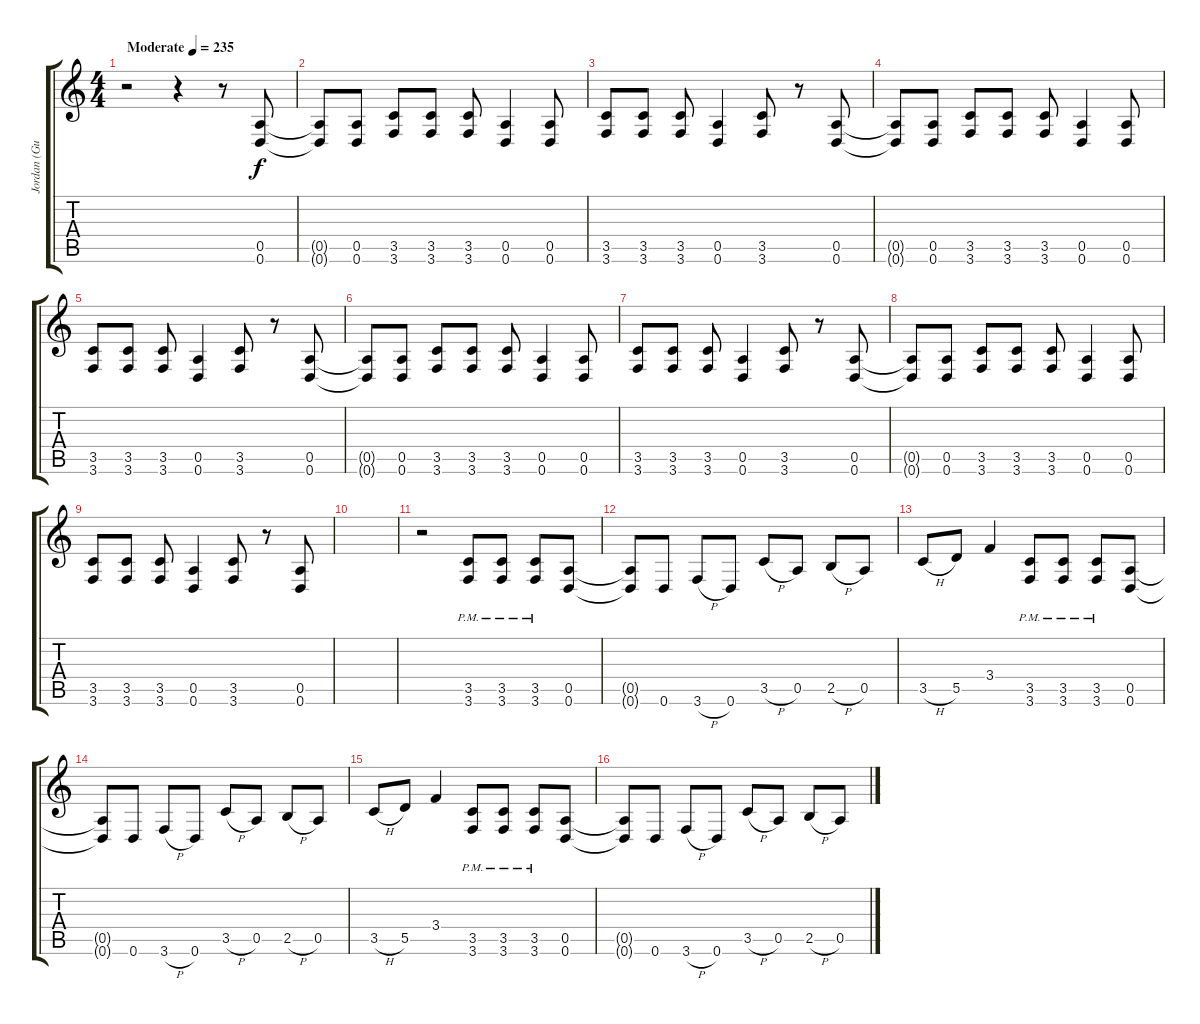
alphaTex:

\track ("Jordan (Guitar left)" "Jordan (Gu") {instrument distortionguitar}
\staff {score tabs}
\tuning (E4 B3 G3 D3 A2 D2) {hide}
\ts (4 4)
\tempo (235 "Moderate")
\clef g2
\ks c
r.2{dy f instrument distortionguitar} r.4 r.8 (0.5 0.6).8 |
(0.5{t} 0.6{t}).8 (0.5 0.6).8 (3.5 3.6).8 (3.5 3.6).8 (3.5 3.6).8 (0.5 0.6).4 (0.5 0.6).8 |
(3.5 3.6).8 (3.5 3.6).8 (3.5 3.6).8 (0.5 0.6).4 (3.5 3.6).8 r.8 (0.5 0.6).8 |
(0.5{t} 0.6{t}).8 (0.5 0.6).8 (3.5 3.6).8 (3.5 3.6).8 (3.5 3.6).8 (0.5 0.6).4 (0.5 0.6).8 |
(3.5 3.6).8 (3.5 3.6).8 (3.5 3.6).8 (0.5 0.6).4 (3.5 3.6).8 r.8 (0.5 0.6).8 |
(0.5{t} 0.6{t}).8 (0.5 0.6).8 (3.5 3.6).8 (3.5 3.6).8 (3.5 3.6).8 (0.5 0.6).4 (0.5 0.6).8 |
(3.5 3.6).8 (3.5 3.6).8 (3.5 3.6).8 (0.5 0.6).4 (3.5 3.6).8 r.8 (0.5 0.6).8 |
(0.5{t} 0.6{t}).8 (0.5 0.6).8 (3.5 3.6).8 (3.5 3.6).8 (3.5 3.6).8 (0.5 0.6).4 (0.5 0.6).8 |
(3.5 3.6).8 (3.5 3.6).8 (3.5 3.6).8 (0.5 0.6).4 (3.5 3.6).8 r.8 (0.5 0.6).8 |
|
r.2 (3.5{pm} 3.6{pm}).8 (3.5{pm} 3.6{pm}).8 (3.5{pm} 3.6{pm}).8 (0.5 0.6).8 |
(0.5{t} 0.6{t}).8 0.6.8 3.6{h}.8 0.6.8 3.5{h}.8 0.5.8 2.5{h}.8 0.5.8 |
3.5{h}.8 5.5.8 3.4.4 (3.5{pm} 3.6{pm}).8 (3.5{pm} 3.6{pm}).8 (3.5{pm} 3.6{pm}).8 (0.5 0.6).8 |
(0.5{t} 0.6{t}).8 0.6.8 3.6{h}.8 0.6.8 3.5{h}.8 0.5.8 2.5{h}.8 0.5.8 |
3.5{h}.8 5.5.8 3.4.4 (3.5{pm} 3.6{pm}).8 (3.5{pm} 3.6{pm}).8 (3.5{pm} 3.6{pm}).8 (0.5 0.6).8 |
(0.5{t} 0.6{t}).8 0.6.8 3.6{h}.8 0.6.8 3.5{h}.8 0.5.8 2.5{h}.8 0.5.8
